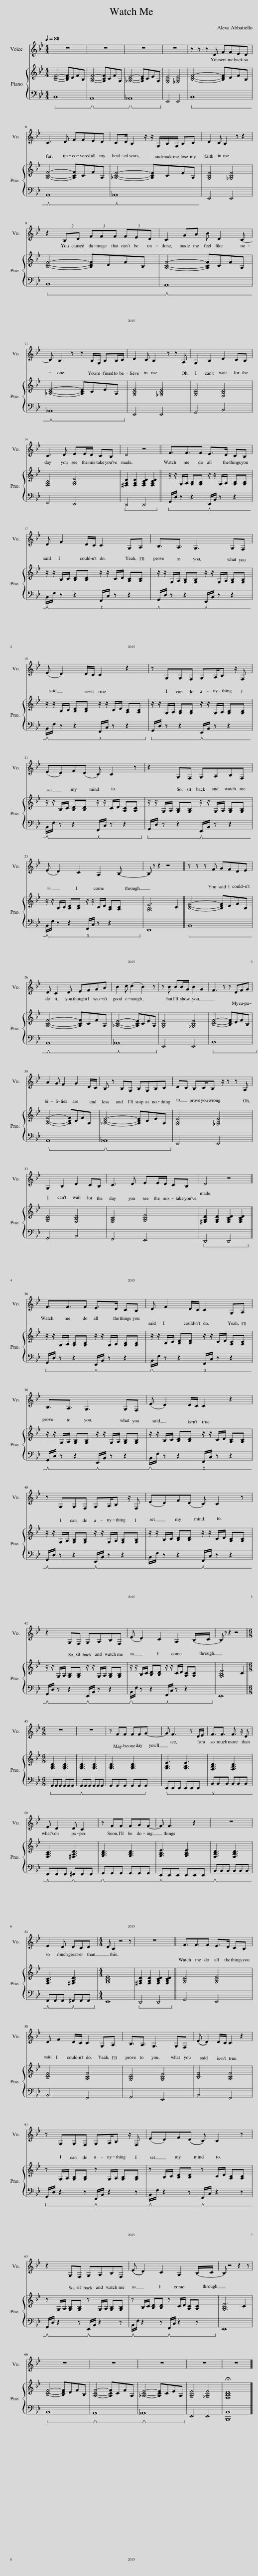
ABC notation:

X:1
%%score 1 { 2 | 3 }
L:1/8
Q:1/4=80
M:4/4
I:linebreak $
K:Bb
V:1 treble
V:2 treble
V:3 bass
V:1
 z8 | z8 | z8 | z8 | z z z D FFED |$ %5
 C3 D FFED | CD/ B,2 z/ z/ G,/B,/G,/ B,C | D2 C B,2 z z2 |$ z2 B,D (3FFF (3FED | C2 GA B D2 C- |$ %10
 C B,2 z z B,/G,/ B,B,/C/ | D2 C B,2 z z A, | G,2 B,2 D2 CB, |$ C3 D EE/D/ CB, | D4 z4 || %15
 F3/2F3/2F E>D CB, |$ D F2 D/C/ C2 G,A, | B,3/2A,3/2 G,3 G,F, |$ (E D2) D/C/ C2 z2 | z G,G,F, G,A,/B, z/ F, |$ %20
 (ED)F(D C) C2 z | z2 G,F, G,A,B,F, |$ (E D2) C2 A,2 B,- | B, z z2 z4 || z z z F GFDE |$ %25
 D C2 D EFGA | B2 c (c2 B2) z | z B BB/G/ B2 G2 | F3 z z DFG |$ A2 G F2 G2 D/C/ | %30
 B, z B,G, B,G,B,C | DC B,C/B, z/ z z A, |$ G,2 B,2 D2 CB, | C3 D EE/D/ CB, | D4 z4 ||$ %35
 F3/2F3/2F E>D CB, | D F2 D/C/ C2 G,A, |$ B,3/2A,3/2 G,3 G,F, | (E D2) D/C/ C2 z2 |$ z G,G,F, G,A,/B, z/ F, | %40
 (ED)F(D C) C2 z |$ z2 G,F, G,A,B,F, | (E D2) C2 A,2 B,/-C/ | B, z z2 z4 ||$[M:6/8] z6 | %45
 z6 | z FF FFG- | G F3 z D/E/ | F3/2F3/2 F3/2 z/ D |$ E D2 D C2 | %50
 z FF FGF- | F F3 z2 | z6 |$ E2 D DCD |[M:4/4] D B,2 z4 z | %55
 z8 || F3/2F3/2F E>D CB, |$ D F2 D/C/ C2 G,A, | B,3/2A,3/2 G,3 G,F, | ((E D2)) D/C/ C2 z2 |$ %60
 z G,G,F, G,A,/B, z/ F, | (ED)F((D C)) C2 z |$ z2 G,F, G,A,B,F, | ((E D2)) C2 A,2 B,/-C/ | B, z4 z2 z |$ %65
 z8 | z8 | z8 | z8 | z8 |] %70
V:2
 [B,DF]4- [B,DF]DFB, | [A,CF]4- [A,CF]CFA, | [_A,CE]4- [A,CE]CEA, | [G,B,E]4 [_G,B,E]4 | [B,DF]4- [B,DF]DFB, |$ %5
 [A,CF]4- [A,CF]CFA, | [_A,CE]4- [A,CE]CEA, | [G,B,E]4 [_G,B,E]4 |$ [B,DF]4- [B,DF]DFB, | [A,CF]4- [A,CF]CFA, |$ %10
 [_A,CE]4- [A,CE]CEA, | [G,B,E]4 [_G,B,E]4 | [G,B,D]4 [F,B,D]4 |$ [F,A,C]4 [G,B,E]4 | [^F,A,D]2 [F,A,D]2 [F,A,CD]2 [F,A,CD]2 || %15
 z/ z/ G,/A,/ [G,B,][G,B,] z/ z/ G,/A,/ [G,B,][G,B,] |$ z/ z/ B,/C/ [B,D][B,D] z/ z/ C/D/ [A,C][A,C] | z/ z/ G,/A,/ [G,B,][G,B,] z/ z/ G,/A,/ [G,B,][G,B,] |$ z/ z/ B,/C/ [B,D][B,D] z/ z/ C/D/ [A,C][A,C] | z/ z/ G,/A,/ [G,B,][G,B,] z/ z/ G,/A,/ [G,B,][G,B,] |$ %20
 z/ z/ B,/C/ [B,D][B,D] z/ z/ C/D/ [A,C][A,C] | z/ z/ G,/A,/ [G,B,][G,B,] z/ z/ G,/A,/ [G,B,][G,B,] |$ z/ z/ B,/C/ [B,D][B,D] z/ z/ C/D/ [A,C][A,C] | [G,B,E]6 C2 || [B,DF]4- [B,DF]DFB, |$ %25
 [A,CF]4- [A,CF]CFA, | [_A,CE]4- [A,CE]CEA, | [G,B,E]4 [_G,B,E]4 | [B,DF]4- [B,DF]DFB, |$ [A,CF]4- [A,CF]CFA, | %30
 [_A,CE]4- [A,CE]CEA, | [G,B,E]4 [_G,B,E]4 |$ [G,B,D]4 [F,B,D]4 | [F,A,C]4 [G,B,E]4 | [^F,A,D]2 [F,A,D]2 [F,A,CD]2 [F,A,CD]2 ||$ %35
 z/ z/ G,/A,/ [G,B,][G,B,] z/ z/ G,/A,/ [G,B,][G,B,] | z/ z/ B,/C/ [B,D][B,D] z/ z/ C/D/ [A,C][A,C] |$ z/ z/ G,/A,/ [G,B,][G,B,] z/ z/ G,/A,/ [G,B,][G,B,] | z/ z/ B,/C/ [B,D][B,D] z/ z/ C/D/ [A,C][A,C] |$ z/ z/ G,/A,/ [G,B,][G,B,] z/ z/ G,/A,/ [G,B,][G,B,] | %40
 z/ z/ B,/C/ [B,D][B,D] z/ z/ C/D/ [A,C][A,C] |$ z/ z/ G,/A,/ [G,B,][G,B,] z/ z/ G,/A,/ [G,B,][G,B,] | z/ z/ B,/C/ [B,D][B,D] z/ z/ C/D/ [A,C][A,C] | [G,B,E]6 C2 ||$[M:6/8] [G,B,D]3 [G,B,D]3 | %45
 [G,B,D]3 [G,B,D]3 | [G,B,D]3 [G,B,D]3 | [G,B,E]3 [G,B,E]3 | [F,B,D]3 [F,B,D]3 |$ [F,A,C]3 [^F,A,D]3 | %50
 [G,B,D]3 [G,B,D]3 | [G,B,E]3 [G,B,E]3 | [F,B,D]3 [F,B,D]3 |$ [F,A,C]3 [^F,A,D]3 |[M:4/4] [G,B,E]8 | %55
 [^F,A,D]2 [F,A,D]2 [F,A,CD]2 [F,A,CD]2 || [G,B,D]4 [G,B,E]4 |$ [B,DF]4 [A,CF]4 | [G,B,D]4 [G,B,E]4 | [B,DF]4 [A,CF]4 |$ %60
 z G,/A,/ [G,B,][G,B,] z G,/A,/ [G,B,][G,B,] | z B,/C/ [B,D][B,D] z C/D/ [A,C][A,C] |$ z G,/A,/ [G,B,][G,B,] z G,/A,/ [G,B,][G,B,] | z B,/C/ [B,D][B,D] z C/D/ [A,C][A,C] | [G,B,E]6 C2 |$ %65
 [B,DF]4- [B,DF]DFB, | [A,CF]4- [A,CF]CFA, | [_A,CE]4- [A,CE]CEA, | [G,B,E]4 [_G,B,E]4 | !fermata![F,B,D]8 |] %70
V:3
!ped! B,,8!ped-up! |!ped! A,,8!ped-up! |!ped! _A,,8!ped-up! | E,,4 E,,4 |!ped! B,,8 |$ %5
!ped! A,,8!ped-up! |!ped! _A,,8!ped-up! | E,,4 E,,4 |$!ped! B,,8!ped-up! |!ped! A,,8!ped-up! |$ %10
!ped! _A,,8!ped-up! | E,,4 E,,4 | G,,4 B,,4 |$ F,,4 E,,4 |!ped! D,,4 D,,4!ped-up! || %15
!ped! G,,/D,/ z z2!ped! E,,/!ped-up!B,,/ z z2!ped-up! |$!ped! B,,/!ped-up!F,/ z z2!ped! F,,/!ped-up!C,/ z z2 |!ped! G,,/!ped-up!D,/ z z2!ped! E,,/!ped-up!B,,/ z z2 |$!ped! B,,/!ped-up!F,/ z z2!ped! F,,/!ped-up!C,/ z z2 |!ped! G,,/D,/ z z2!ped! E,,/!ped-up!B,,/ z z2!ped-up! |$ %20
!ped! B,,/!ped-up!F,/ z z2!ped! F,,/!ped-up!C,/ z z2 |!ped! G,,/D,/ z z2!ped! E,,/!ped-up!B,,/ z z2!ped-up! |$!ped! B,,/!ped-up!F,/ z z2!ped! F,,/!ped-up!C,/ z z2 | E,,8 ||!ped! B,,8!ped-up! |$ %25
!ped! A,,8!ped-up! |!ped! _A,,8!ped-up! | E,,4 E,,4 |!ped! B,,8!ped-up! |$!ped! A,,8!ped-up! | %30
!ped! _A,,8!ped-up! | E,,4 E,,4 |$ G,,4 B,,4 | F,,4 E,,4 |!ped! D,,4 D,,4!ped-up! ||$ %35
!ped! G,,/D,/ z z2!ped! E,,/!ped-up!B,,/ z z2!ped-up! |!ped! B,,/!ped-up!F,/ z z2!ped! F,,/!ped-up!C,/ z z2 |$!ped! G,,/!ped-up!D,/ z z2!ped! E,,/!ped-up!B,,/ z z2 |!ped! B,,/!ped-up!F,/ z z2!ped! F,,/!ped-up!C,/ z z2 |$!ped! G,,/!ped-up!D,/ z z2!ped! E,,/!ped-up!B,,/ z z2 | %40
 B,,/F,/ z z2!ped! F,,/!ped-up!C,/ z z2 |$!ped! G,,/!ped-up!D,/ z z2!ped! E,,/!ped-up!B,,/ z z2 |!ped! B,,/!ped-up!F,/ z z2!ped! F,,/!ped-up!C,/ z z2 | E,,8 ||$[M:6/8]!ped! G,,G,,G,, G,,G,,G,, | x2!ped-up! %45
!ped! G,,G,,G,, G,,G,,G,,!ped-up! | G,,G,,G,, G,,G,,G,, |!ped! E,,E,,E,, E,,E,,E,,!ped-up! |!ped! B,,B,,B,, B,,B,,B,,!ped-up! |$!ped! F,,!ped-up!F,,F,,!ped-up!!ped! ^F,,F,,F,, | %50
!ped! G,,G,,G,, G,,G,,G,,!ped-up! |!ped! E,,!ped-up!E,,E,, E,,E,,E,, |!ped! B,,B,,B,, B,,B,,B,,!ped-up! |$!ped! F,,!ped-up!F,,F,,!ped-up!!ped! ^F,,F,,F,, |[M:4/4] E,,8 | %55
!ped! D,,4 D,,4!ped-up! || G,,4 E,,4 |$ B,,4 F,,4 | G,,4 E,,4 | B,,4 F,,4 |$ %60
!ped! G,,/D,/ z2 z!ped! E,,/!ped-up!B,,/ z2 z!ped-up! |!ped! B,,/!ped-up!F,/ z2 z!ped! F,,/!ped-up!C,/ z2 z |$!ped! G,,/!ped-up!D,/ z2 z!ped! E,,/!ped-up!B,,/ z2 z |!ped! B,,/!ped-up!F,/ z2 z!ped! F,,/!ped-up!C,/ z2 z | E,,8 |$ %65
!ped! B,,8!ped-up! |!ped! A,,8!ped-up! |!ped! _A,,8!ped-up! | E,,4 E,,4 | [B,,,B,,]8 |] %70
